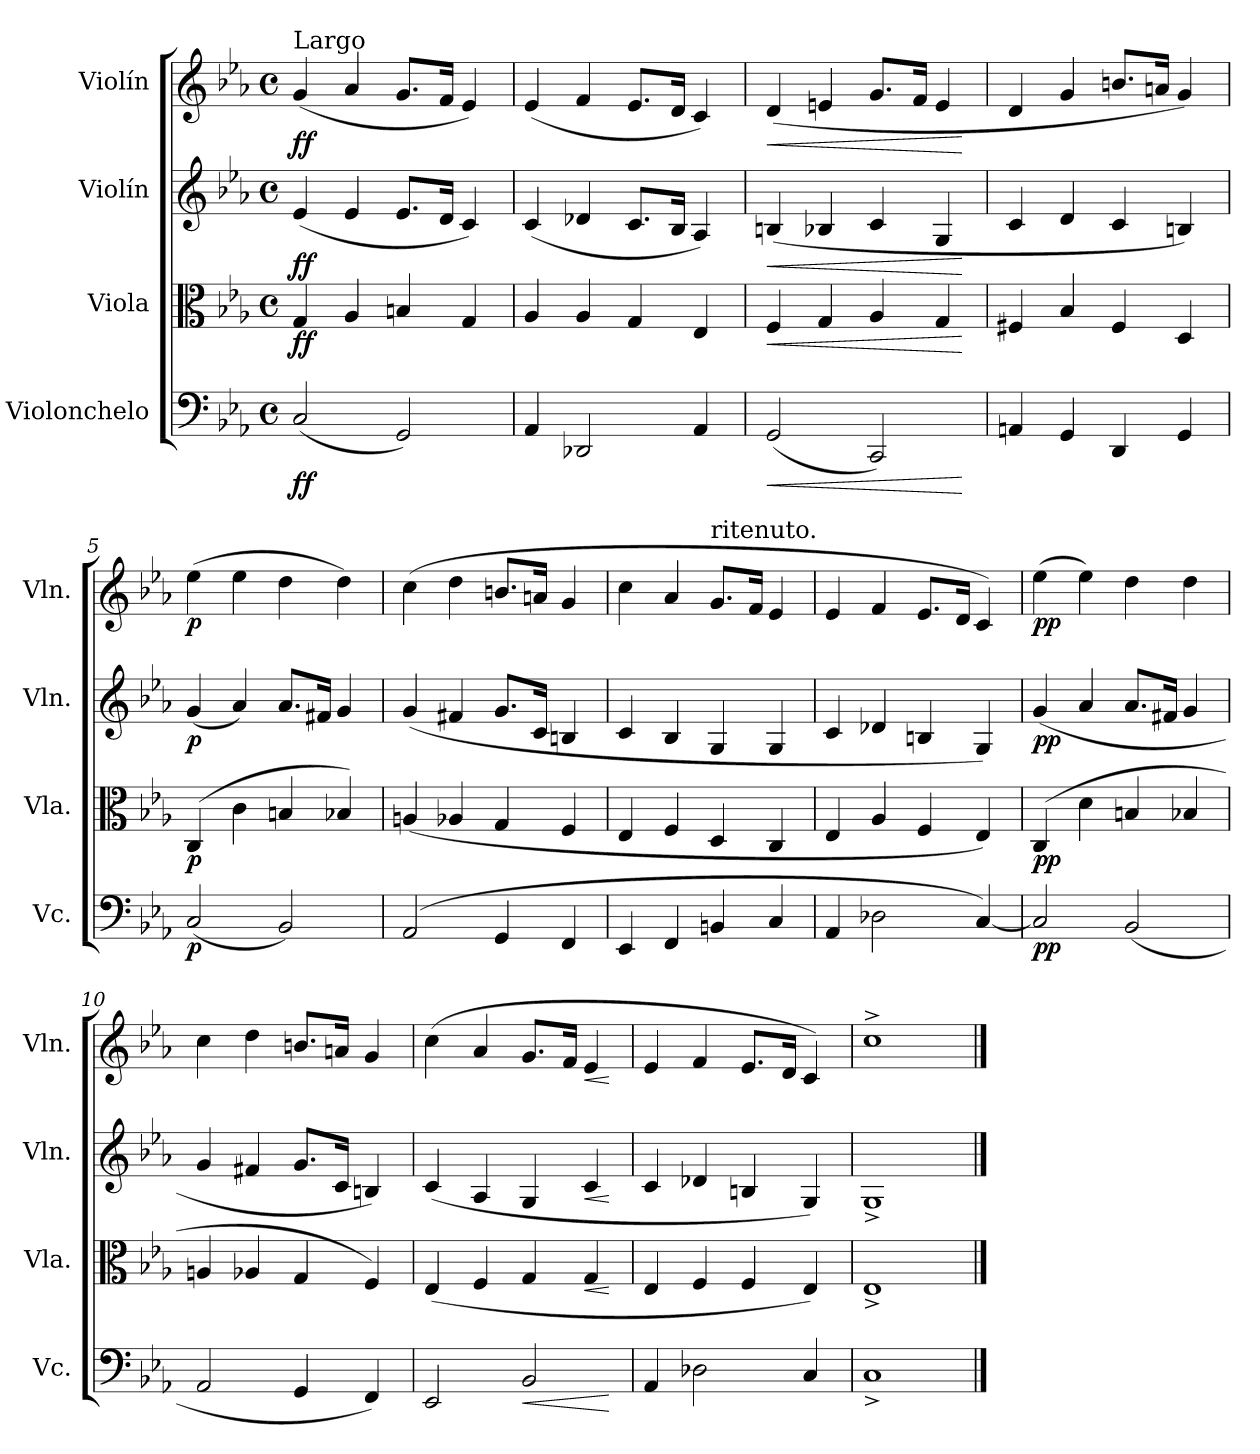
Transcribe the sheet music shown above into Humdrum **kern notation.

**kern	**dynam	**kern	**dynam	**kern	**dynam	**kern	**dynam
*part4	*part4	*part3	*part3	*part2	*part2	*part1	*part1
*staff4	*staff4	*staff3	*staff3	*staff2	*staff2	*staff1	*staff1
*I"Violonchelo	*	*I"Viola	*	*I"Violín	*	*I"Violín	*
*I'Vc.	*	*I'Vla.	*	*I'Vln.	*	*I'Vln.	*
*clefF4	*	*clefC3	*	*clefG2	*	*clefG2	*
*k[b-e-a-]	*	*k[b-e-a-]	*	*k[b-e-a-]	*	*k[b-e-a-]	*
*M4/4	*	*M4/4	*	*M4/4	*	*M4/4	*
*met(c)	*	*met(c)	*	*met(c)	*	*met(c)	*
=1	=1	=1	=1	=1	=1	=1	=1
!	!	!	!	!	!	!LO:TX:a:t=Largo	!
!	!LO:DY:b	!	!LO:DY:b	!	!LO:DY:b	!	!LO:DY:b
(2C/	ff	4G/	ff	(4e-/	ff	(4g/	ff
.	.	4A-/	.	4e-/	.	4a-/	.
2GG/)	.	4Bn/	.	8.e-/L	.	8.g/L	.
.	.	.	.	16d/Jk	.	16f/Jk	.
.	.	4G/	.	4c/)	.	4e-/)	.
=2	=2	=2	=2	=2	=2	=2	=2
4AA-/	.	4A-/	.	(4c/	.	(4e-/	.
2DD-X/	.	4A-/	.	4d-X/	.	4f/	.
.	.	4G/	.	8.c/L	.	8.e-/L	.
.	.	.	.	16B-/Jk	.	16d/Jk	.
4AA-/	.	4E-/	.	4A-/)	.	4c/)	.
=3	=3	=3	=3	=3	=3	=3	=3
!	!LO:HP:b	!	!LO:HP:b	!	!LO:HP:b	!	!LO:HP:b
(2GG/	<	4F/	<	(4Bn/	<	(4d/	<
.	.	4G/	.	4B-X/	.	4en/	.
2CC/)	.	4A-/	.	4c/	.	8.g/L	.
.	.	.	.	.	.	16f/Jk	.
.	.	4G/	.	4G/	.	4e/	.
.	[	.	[	.	[	.	[
=4	=4	=4	=4	=4	=4	=4	=4
4AAn/	.	4F#X/	.	4c/	.	4d/	.
4GG/	.	4B-/	.	4d/	.	4g/	.
4DD/	.	4F#/	.	4c/	.	8.bn/L	.
.	.	.	.	.	.	16an/Jk	.
4GG/	.	4D/	.	4Bn/)	.	4g/)	.
=5	=5	=5	=5	=5	=5	=5	=5
!	!LO:DY:b	!	!LO:DY:b	!	!LO:DY:b	!	!LO:DY:b
(2C/	p	(4C/	p	(4g/	p	(4ee-\	p
.	.	4c\	.	4a-/)	.	4ee-\	.
2BB-/)	.	4Bn/	.	8.a-/L	.	4dd\	.
.	.	.	.	16f#X/Jk	.	.	.
.	.	4B-X/)	.	4g/	.	4dd\)	.
!!LO:LB:g=z
=6	=6	=6	=6	=6	=6	=6	=6
(2AA-/	.	(4An/	.	(4g/	.	(4cc\	.
.	.	4A-X/	.	4f#X/	.	4dd\	.
4GG/	.	4G/	.	8.g/L	.	8.bn/L	.
.	.	.	.	16c/Jk	.	16an/Jk	.
4FF/	.	4F/	.	4Bn/	.	4g/	.
=7	=7	=7	=7	=7	=7	=7	=7
4EE-/	.	4E-/	.	4c/	.	4cc\	.
4FF/	.	4F/	.	4B-/	.	4a-/	.
!	!	!	!	!	!	!LO:TX:a:t=ritenuto.	!
4BBn/	.	4D/	.	4G/	.	8.g/L	.
.	.	.	.	.	.	16f/Jk	.
4C/	.	4C/	.	4G/	.	4e-/	.
=8	=8	=8	=8	=8	=8	=8	=8
4AA-/	.	4E-/	.	4c/	.	4e-/	.
2D-X\	.	4A-/	.	4d-X/	.	4f/	.
.	.	4F/	.	4Bn/	.	8.e-/L	.
.	.	.	.	.	.	16d/Jk	.
[4C/)	.	4E-/)	.	4G/)	.	4c/)	.
=9	=9	=9	=9	=9	=9	=9	=9
!	!LO:DY:b	!	!LO:DY:b	!	!LO:DY:b	!	!LO:DY:b
2C/]	pp	(4C/	pp	(4g/	pp	(4ee-\	pp
.	.	4d\	.	4a-/	.	4ee-\)	.
(2BB-/	.	4Bn/	.	8.a-/L	.	4dd\	.
.	.	.	.	16f#X/Jk	.	.	.
.	.	4B-X/	.	4g/	.	4dd\	.
=10	=10	=10	=10	=10	=10	=10	=10
2AA-/	.	4An/	.	4g/	.	4cc\	.
.	.	4A-X/	.	4f#X/	.	4dd\	.
4GG/	.	4G/	.	8.g/L	.	8.bn/L	.
.	.	.	.	16c/Jk	.	16an/Jk	.
4FF/)	.	4F/)	.	4Bn/)	.	4g/	.
!!LO:LB:g=z
=11	=11	=11	=11	=11	=11	=11	=11
2EE-/	.	(4E-/	.	(4c/	.	(4cc\	.
.	.	4F/	.	4A-/	.	4a-/	.
!	!LO:HP:b	!	!	!	!	!	!
2BB-/	<	4G/	.	4G/	.	8.g/L	.
.	.	.	.	.	.	16f/Jk	.
!	!	!	!LO:HP:b	!	!LO:HP:b	!	!LO:HP:b
.	.	4G/	<	4c/	<	4e-/	<
.	[	.	[	.	[	.	[
=12	=12	=12	=12	=12	=12	=12	=12
4AA-/	.	4E-/	.	4c/	.	4e-/	.
2D-X\	.	4F/	.	4d-X/	.	4f/	.
.	.	4F/	.	4Bn/	.	8.e-/L	.
.	.	.	.	.	.	16d/Jk	.
4C/	.	4E-/)	.	4G/)	.	4c/)	.
=13	=13	=13	=13	=13	=13	=13	=13
1C^	.	1E-^	.	1G^	.	1cc^	.
==	==	==	==	==	==	==	==
*-	*-	*-	*-	*-	*-	*-	*-
